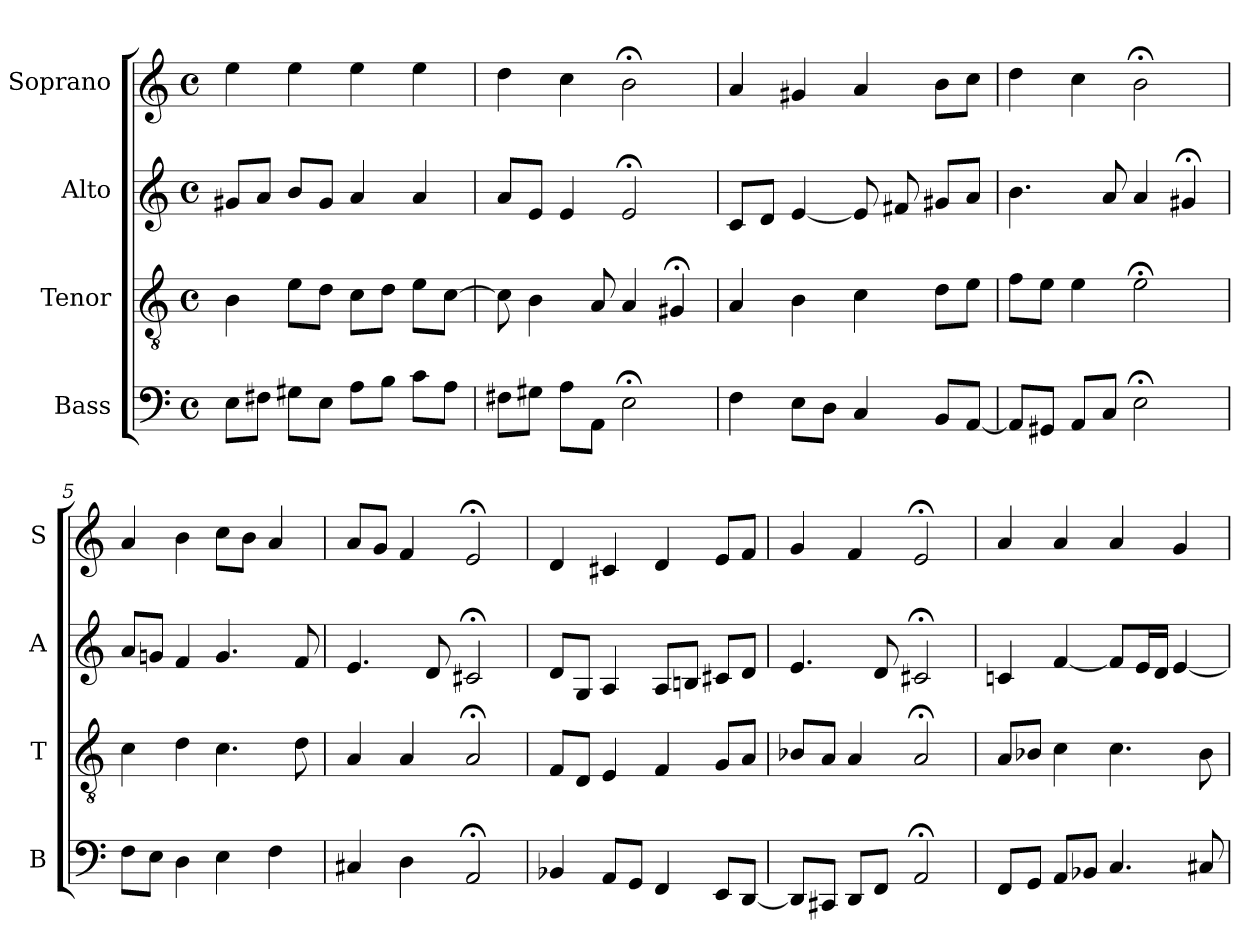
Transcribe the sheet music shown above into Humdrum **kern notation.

**kern	**kern	**kern	**kern
*part4	*part3	*part2	*part1
*staff4	*staff3	*staff2	*staff1
*I"Bass	*I"Tenor	*I"Alto	*I"Soprano
*I'B	*I'T	*I'A	*I'S
*clefF4	*clefGv2	*clefG2	*clefG2
*k[]	*k[]	*k[]	*k[]
*a:	*a:	*a:	*a:
*M4/4	*M4/4	*M4/4	*M4/4
*met(c)	*met(c)	*met(c)	*met(c)
*MM100	*MM100	*MM100	*MM100
=1	=1	=1	=1
8EL	4B	8g#XL	4ee
8F#XJ	.	8aJ	.
8G#XL	8eL	8bL	4ee
8EJ	8dJ	8g#J	.
8AL	8cL	4a	4ee
8BJ	8dJ	.	.
8cL	8eL	4a	4ee
8AJ	[8cJ	.	.
=2	=2	=2	=2
8F#XL	8c]	8aL	4dd
8G#XJ	4B	8eJ	.
8AL	.	4e	4cc
8AAJ	8A	.	.
2E;<	4A	2e;<	2b;<
.	4G#X;<	.	.
=3	=3	=3	=3
4F	4A	8cL	4a
.	.	8dJ	.
8EL	4B	[4e	4g#X
8DJ	.	.	.
4C	4c	8e]	4a
.	.	8f#X	.
8BBL	8dL	8g#XL	8bL
[8AAJ	8eJ	8aJ	8ccJ
=4	=4	=4	=4
8AAL]	8fL	4.b	4dd
8GG#XJ	8eJ	.	.
8AAL	4e	.	4cc
8CJ	.	8a	.
2E;<	2e;<	4a	2b;<
.	.	4g#X;<	.
=5	=5	=5	=5
8FL	4c	8aL	4a
8EJ	.	8gnJ	.
4D	4d	4f	4b
4E	4.c	4.g	8ccL
.	.	.	8bJ
4F	.	.	4a
.	8d	8f	.
=6	=6	=6	=6
4C#X	4A	4.e	8aL
.	.	.	8gJ
4D	4A	.	4f
.	.	8d	.
2AA;<	2A;<	2c#X;<	2e;<
=7	=7	=7	=7
4BB-X	8FL	8dL	4d
.	8DJ	8GJ	.
8AAL	4E	4A	4c#X
8GGJ	.	.	.
4FF	4F	8AL	4d
.	.	8BnJ	.
8EEL	8GL	8c#XL	8eL
[8DDJ	8AJ	8dJ	8fJ
=8	=8	=8	=8
8DDL]	8B-XL	4.e	4g
8CC#XJ	8AJ	.	.
8DDL	4A	.	4f
8FFJ	.	8d	.
2AA;<	2A;<	2c#X;<	2e;<
=9	=9	=9	=9
8FFL	8AL	4cn	4a
8GGJ	8B-XJ	.	.
8AAL	4c	[4f	4a
8BB-XJ	.	.	.
4.Ci	4.ci	8fiL]	4ai
.	.	16eL	.
.	.	16dJJ	.
.	.	[4e	4g
8C#X	8B-	.	.
=	=	=	=
*-	*-	*-	*-
